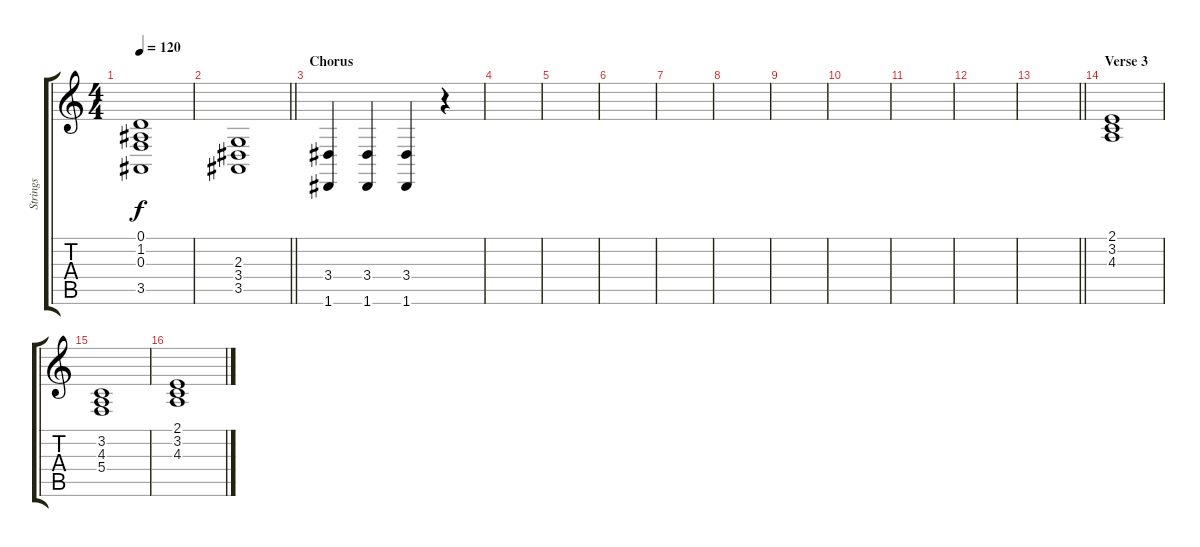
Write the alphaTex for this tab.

\track ("Strings" "Strings") {instrument stringensemble2}
\staff {score tabs}
\tuning (D4 A3 F3 C3 G2 D2) {hide}
\ts (4 4)
\tempo 120
\clef g2
\ks c
(0.1 1.2 0.3 3.5).1{dy f} |
\barLineRight lightlight
(2.3 3.4 3.5).1 |
\section ("" "Chorus")
(3.4 1.6).4 (3.4 1.6).4 (3.4 1.6).4 r.4 |
|
|
|
|
|
|
|
|
|
\barLineRight lightlight
|
\section ("" "Verse 3")
(2.1 3.2 4.3).1 |
(3.2 4.3 5.4).1 |
(2.1 3.2 4.3).1
